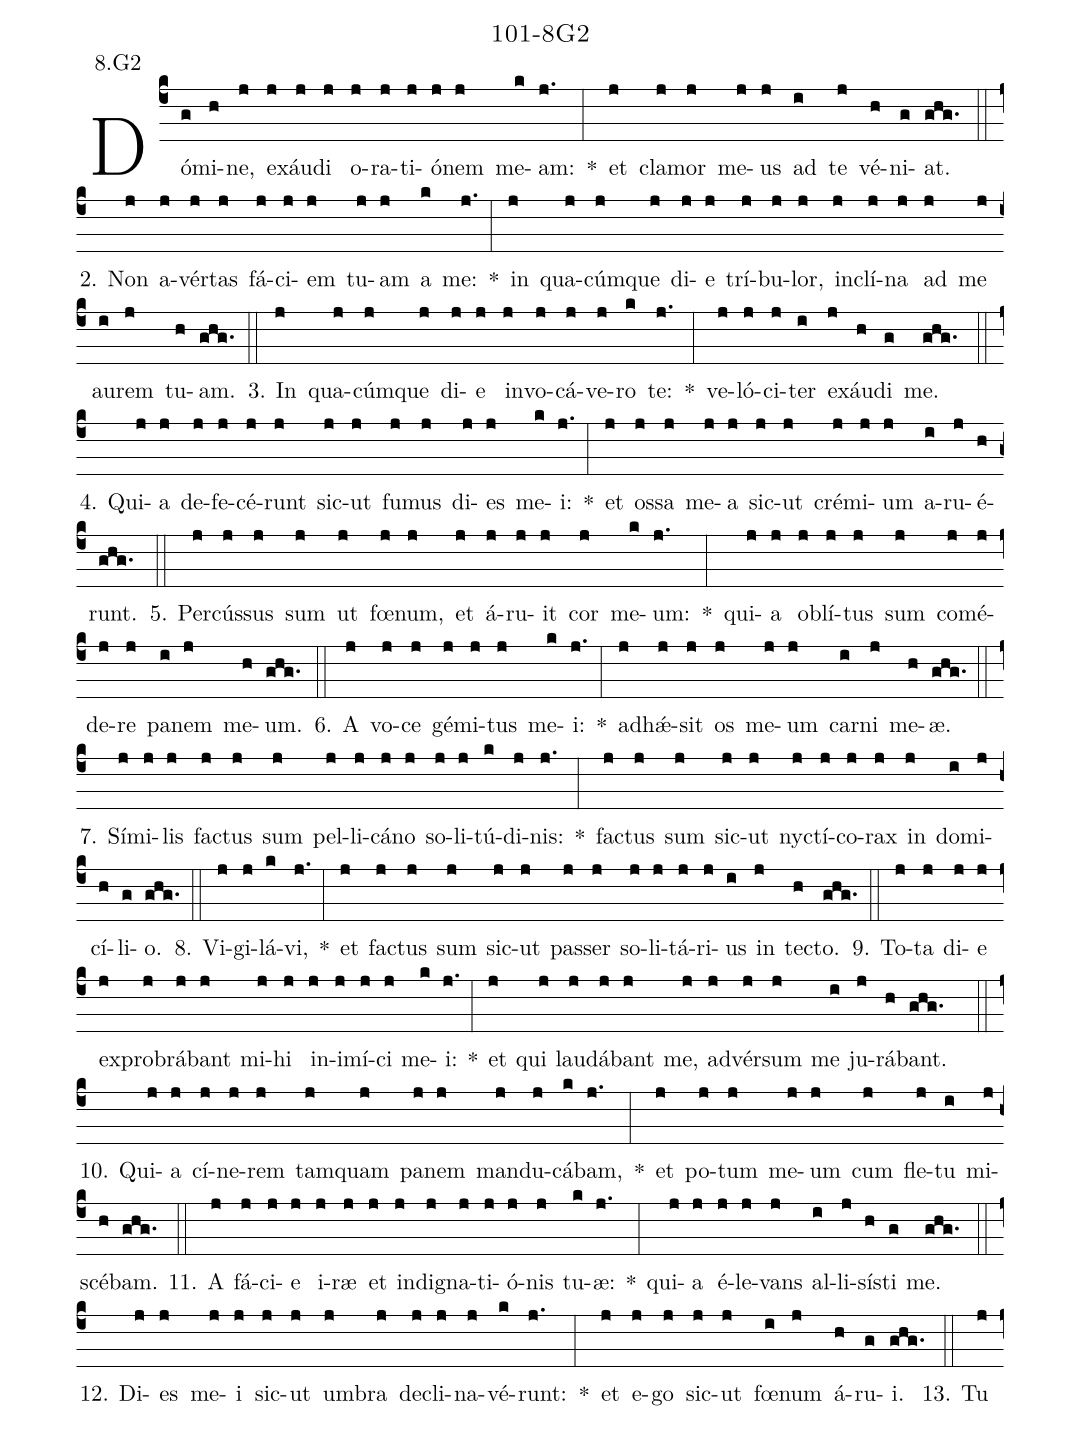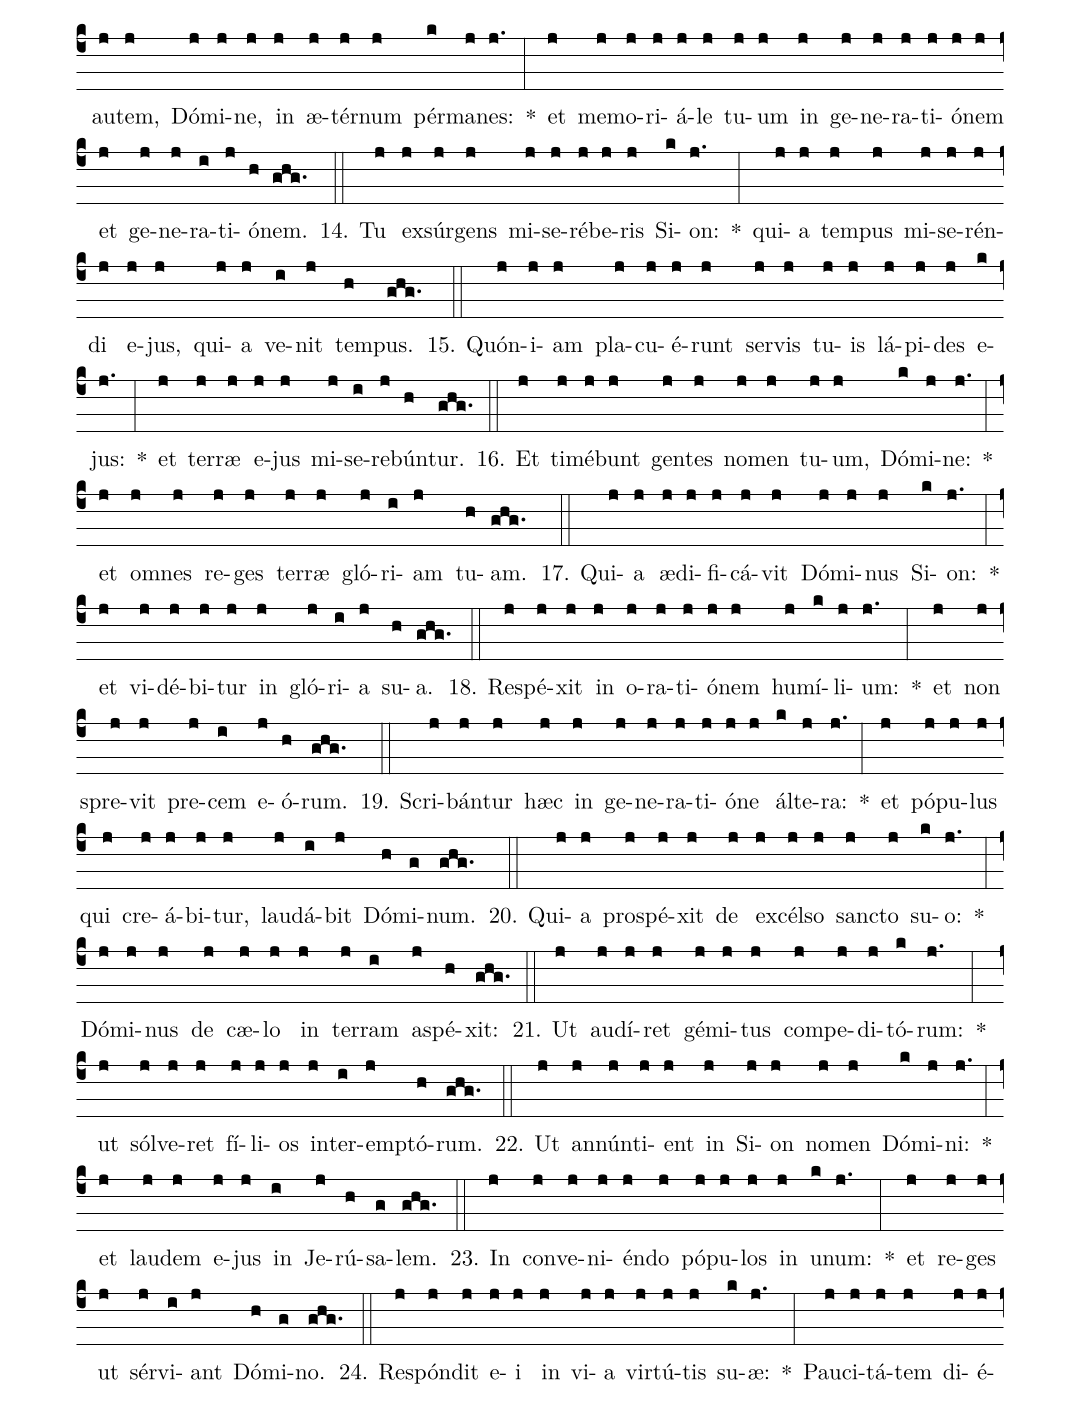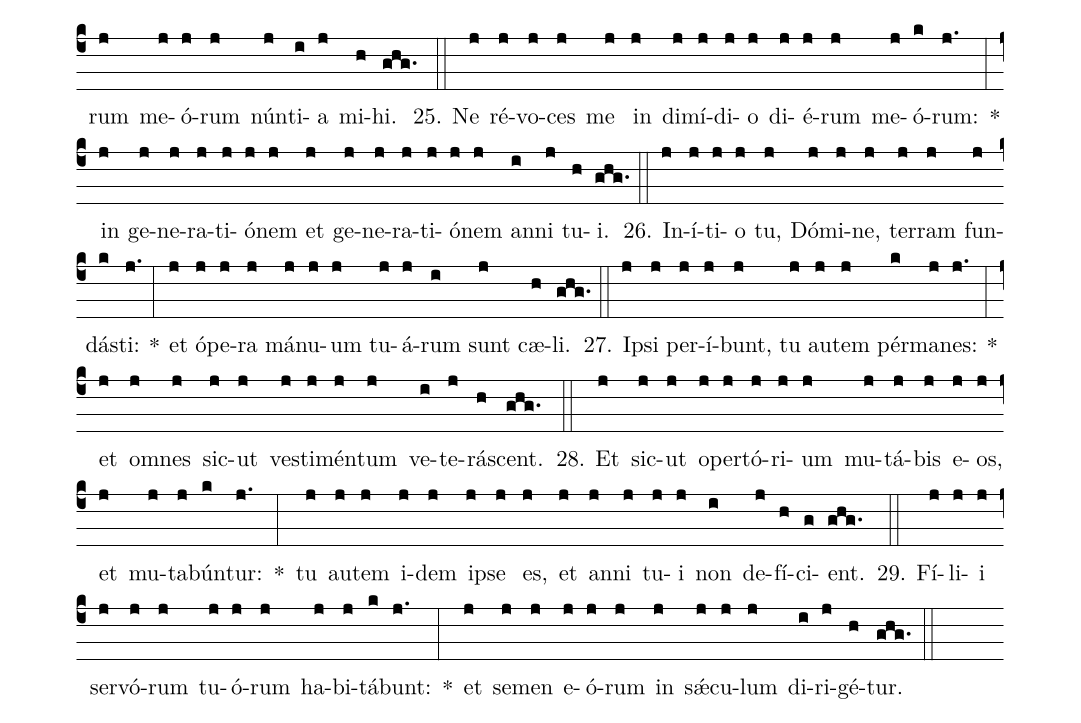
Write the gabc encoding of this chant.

name: 101-8G2;
annotation: 8.G2;
%%
(c4)Dó(g)mi(h)ne,(j) ex(j)áu(j)di(j) o(j)ra(j)ti(j)ó(j)nem(j) me(k)am:(j.) *(:) et(j) cla(j)mor(j) me(j)us(j) ad(i) te(j) vé(h)ni(g)at.(ghg.) (::)
2. Non(j) a(j)vér(j)tas(j) fá(j)ci(j)em(j) tu(j)am(j) a(k) me:(j.) *(:) in(j) qua(j)cúm(j)que(j) di(j)e(j) trí(j)bu(j)lor,(j) in(j)clí(j)na(j) ad(j) me(j) au(i)rem(j) tu(h)am.(ghg.) (::)
3. In(j) qua(j)cúm(j)que(j) di(j)e(j) in(j)vo(j)cá(j)ve(j)ro(k) te:(j.) *(:) ve(j)ló(j)ci(j)ter(i) ex(j)áu(h)di(g) me.(ghg.) (::)
4. Qui(j)a(j) de(j)fe(j)cé(j)runt(j) sic(j)ut(j) fu(j)mus(j) di(j)es(j) me(k)i:(j.) *(:) et(j) os(j)sa(j) me(j)a(j) sic(j)ut(j) cré(j)mi(j)um(j) a(i)ru(j)é(h)runt.(ghg.) (::)
5. Per(j)cús(j)sus(j) sum(j) ut(j) fœ(j)num,(j) et(j) á(j)ru(j)it(j) cor(j) me(k)um:(j.) *(:) qui(j)a(j) ob(j)lí(j)tus(j) sum(j) com(j)é(j)de(j)re(j) pa(i)nem(j) me(h)um.(ghg.) (::)
6. A(j) vo(j)ce(j) gé(j)mi(j)tus(j) me(k)i:(j.) *(:) ad(j)hǽ(j)sit(j) os(j) me(j)um(j) car(i)ni(j) me(h)æ.(ghg.) (::)
7. Sí(j)mi(j)lis(j) fac(j)tus(j) sum(j) pel(j)li(j)cá(j)no(j) so(j)li(j)tú(k)di(j)nis:(j.) *(:) fac(j)tus(j) sum(j) sic(j)ut(j) nyc(j)tí(j)co(j)rax(j) in(j) do(i)mi(j)cí(h)li(g)o.(ghg.) (::)
8. Vi(j)gi(j)lá(k)vi,(j.) *(:) et(j) fac(j)tus(j) sum(j) sic(j)ut(j) pas(j)ser(j) so(j)li(j)tá(j)ri(j)us(i) in(j) tec(h)to.(ghg.) (::)
9. To(j)ta(j) di(j)e(j) ex(j)pro(j)brá(j)bant(j) mi(j)hi(j) in(j)i(j)mí(j)ci(j) me(k)i:(j.) *(:) et(j) qui(j) lau(j)dá(j)bant(j) me,(j) ad(j)vér(j)sum(j) me(i) ju(j)rá(h)bant.(ghg.) (::)
10. Qui(j)a(j) cí(j)ne(j)rem(j) tam(j)quam(j) pa(j)nem(j) man(j)du(j)cá(k)bam,(j.) *(:) et(j) po(j)tum(j) me(j)um(j) cum(j) fle(j)tu(i) mi(j)scé(h)bam.(ghg.) (::)
11. A(j) fá(j)ci(j)e(j) i(j)ræ(j) et(j) in(j)di(j)gna(j)ti(j)ó(j)nis(j) tu(k)æ:(j.) *(:) qui(j)a(j) é(j)le(j)vans(j) al(i)li(j)sís(h)ti(g) me.(ghg.) (::)
12. Di(j)es(j) me(j)i(j) sic(j)ut(j) um(j)bra(j) de(j)cli(j)na(j)vé(k)runt:(j.) *(:) et(j) e(j)go(j) sic(j)ut(j) fœ(i)num(j) á(h)ru(g)i.(ghg.) (::)
13. Tu(j) au(j)tem,(j) Dó(j)mi(j)ne,(j) in(j) æ(j)tér(j)num(j) pér(k)ma(j)nes:(j.) *(:) et(j) me(j)mo(j)ri(j)á(j)le(j) tu(j)um(j) in(j) ge(j)ne(j)ra(j)ti(j)ó(j)nem(j) et(j) ge(j)ne(j)ra(i)ti(j)ó(h)nem.(ghg.) (::)
14. Tu(j) ex(j)súr(j)gens(j) mi(j)se(j)ré(j)be(j)ris(j) Si(k)on:(j.) *(:) qui(j)a(j) tem(j)pus(j) mi(j)se(j)rén(j)di(j) e(j)jus,(j) qui(j)a(j) ve(i)nit(j) tem(h)pus.(ghg.) (::)
15. Quón(j)i(j)am(j) pla(j)cu(j)é(j)runt(j) ser(j)vis(j) tu(j)is(j) lá(j)pi(j)des(j) e(k)jus:(j.) *(:) et(j) ter(j)ræ(j) e(j)jus(j) mi(j)se(i)re(j)bún(h)tur.(ghg.) (::)
16. Et(j) ti(j)mé(j)bunt(j) gen(j)tes(j) no(j)men(j) tu(j)um,(j) Dó(k)mi(j)ne:(j.) *(:) et(j) om(j)nes(j) re(j)ges(j) ter(j)ræ(j) gló(j)ri(i)am(j) tu(h)am.(ghg.) (::)
17. Qui(j)a(j) æ(j)di(j)fi(j)cá(j)vit(j) Dó(j)mi(j)nus(j) Si(k)on:(j.) *(:) et(j) vi(j)dé(j)bi(j)tur(j) in(j) gló(j)ri(i)a(j) su(h)a.(ghg.) (::)
18. Re(j)spé(j)xit(j) in(j) o(j)ra(j)ti(j)ó(j)nem(j) hu(j)mí(k)li(j)um:(j.) *(:) et(j) non(j) spre(j)vit(j) pre(j)cem(i) e(j)ó(h)rum.(ghg.) (::)
19. Scri(j)bán(j)tur(j) hæc(j) in(j) ge(j)ne(j)ra(j)ti(j)ó(j)ne(j) ál(k)te(j)ra:(j.) *(:) et(j) pó(j)pu(j)lus(j) qui(j) cre(j)á(j)bi(j)tur,(j) lau(j)dá(i)bit(j) Dó(h)mi(g)num.(ghg.) (::)
20. Qui(j)a(j) pro(j)spé(j)xit(j) de(j) ex(j)cél(j)so(j) sanc(j)to(j) su(k)o:(j.) *(:) Dó(j)mi(j)nus(j) de(j) cæ(j)lo(j) in(j) ter(j)ram(i) a(j)spé(h)xit:(ghg.) (::)
21. Ut(j) au(j)dí(j)ret(j) gé(j)mi(j)tus(j) com(j)pe(j)di(j)tó(k)rum:(j.) *(:) ut(j) sól(j)ve(j)ret(j) fí(j)li(j)os(j) in(j)ter(i)emp(j)tó(h)rum.(ghg.) (::)
22. Ut(j) an(j)nún(j)ti(j)ent(j) in(j) Si(j)on(j) no(j)men(j) Dó(k)mi(j)ni:(j.) *(:) et(j) lau(j)dem(j) e(j)jus(j) in(i) Je(j)rú(h)sa(g)lem.(ghg.) (::)
23. In(j) con(j)ve(j)ni(j)én(j)do(j) pó(j)pu(j)los(j) in(j) u(k)num:(j.) *(:) et(j) re(j)ges(j) ut(j) sér(j)vi(i)ant(j) Dó(h)mi(g)no.(ghg.) (::)
24. Re(j)spón(j)dit(j) e(j)i(j) in(j) vi(j)a(j) vir(j)tú(j)tis(j) su(k)æ:(j.) *(:) Pau(j)ci(j)tá(j)tem(j) di(j)é(j)rum(j) me(j)ó(j)rum(j) nún(j)ti(i)a(j) mi(h)hi.(ghg.) (::)
25. Ne(j) ré(j)vo(j)ces(j) me(j) in(j) di(j)mí(j)di(j)o(j) di(j)é(j)rum(j) me(j)ó(k)rum:(j.) *(:) in(j) ge(j)ne(j)ra(j)ti(j)ó(j)nem(j) et(j) ge(j)ne(j)ra(j)ti(j)ó(j)nem(j) an(i)ni(j) tu(h)i.(ghg.) (::)
26. In(j)í(j)ti(j)o(j) tu,(j) Dó(j)mi(j)ne,(j) ter(j)ram(j) fun(j)dás(k)ti:(j.) *(:) et(j) ó(j)pe(j)ra(j) má(j)nu(j)um(j) tu(j)á(j)rum(i) sunt(j) cæ(h)li.(ghg.) (::)
27. Ip(j)si(j) per(j)í(j)bunt,(j) tu(j) au(j)tem(j) pér(k)ma(j)nes:(j.) *(:) et(j) om(j)nes(j) sic(j)ut(j) ves(j)ti(j)mén(j)tum(j) ve(i)te(j)rá(h)scent.(ghg.) (::)
28. Et(j) sic(j)ut(j) o(j)per(j)tó(j)ri(j)um(j) mu(j)tá(j)bis(j) e(j)os,(j) et(j) mu(j)ta(j)bún(k)tur:(j.) *(:) tu(j) au(j)tem(j) i(j)dem(j) ip(j)se(j) es,(j) et(j) an(j)ni(j) tu(j)i(j) non(i) de(j)fí(h)ci(g)ent.(ghg.) (::)
29. Fí(j)li(j)i(j) ser(j)vó(j)rum(j) tu(j)ó(j)rum(j) ha(j)bi(j)tá(k)bunt:(j.) *(:) et(j) se(j)men(j) e(j)ó(j)rum(j) in(j) sǽ(j)cu(j)lum(j) di(i)ri(j)gé(h)tur.(ghg.) (::)
